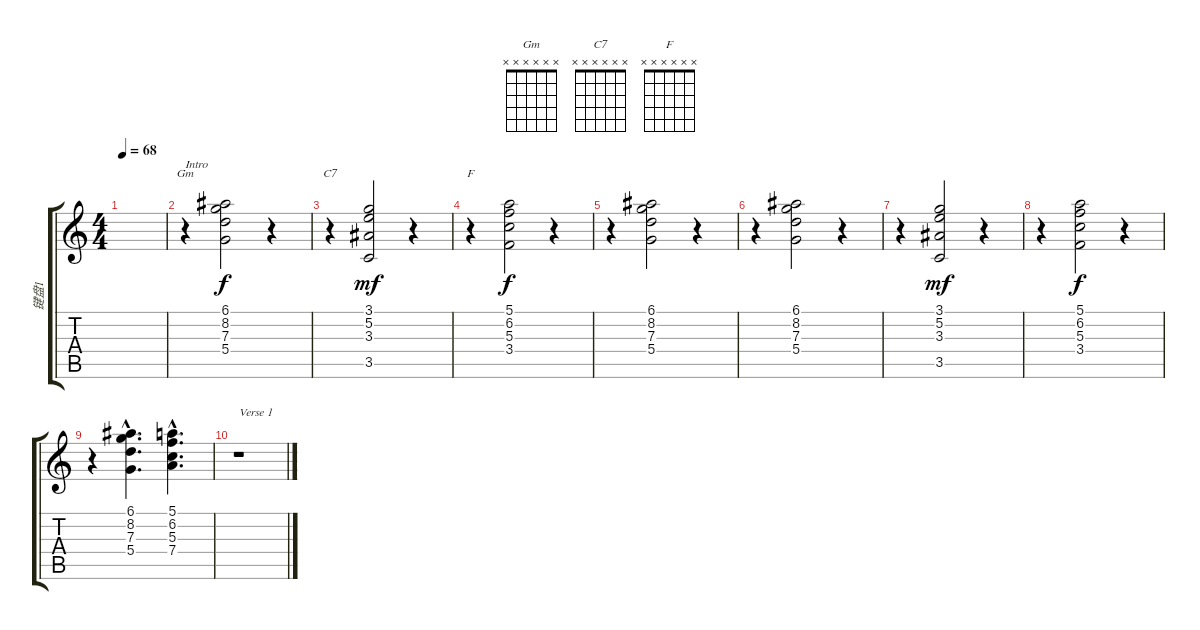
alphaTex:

\track ("键盘1" "键盘1") {instrument fx5brightness}
\staff {score tabs}
\tuning (E5 B4 G4 D4 A3 E3) {hide}
\chord ("Gm" x x x x x x)
\chord ("C7" x x x x x x)
\chord ("F" x x x x x x)
\ts (4 4)
\tempo 68
\clef g2
\ks c
|
r.4{ch "Gm" txt "Intro"} (6.1 8.2 7.3 5.4).2 r.4 |
r.4{ch "C7"} (3.1 5.2 3.3 3.5).2{dy mf} r.4 |
r.4{ch "F"} (5.1 6.2 5.3 3.4).2{dy f} r.4 |
r.4 (6.1 8.2 7.3 5.4).2 r.4 |
r.4 (6.1 8.2 7.3 5.4).2 r.4 |
r.4 (3.1 5.2 3.3 3.5).2{dy mf} r.4 |
r.4 (5.1 6.2 5.3 3.4).2{dy f} r.4 |
r.4 (6.1{hac} 8.2{hac} 7.3{hac} 5.4{hac}).4{d} (5.1{hac} 6.2{hac} 5.3{hac} 7.4{hac}).4{d} |
r.1{txt "Verse 1"}
